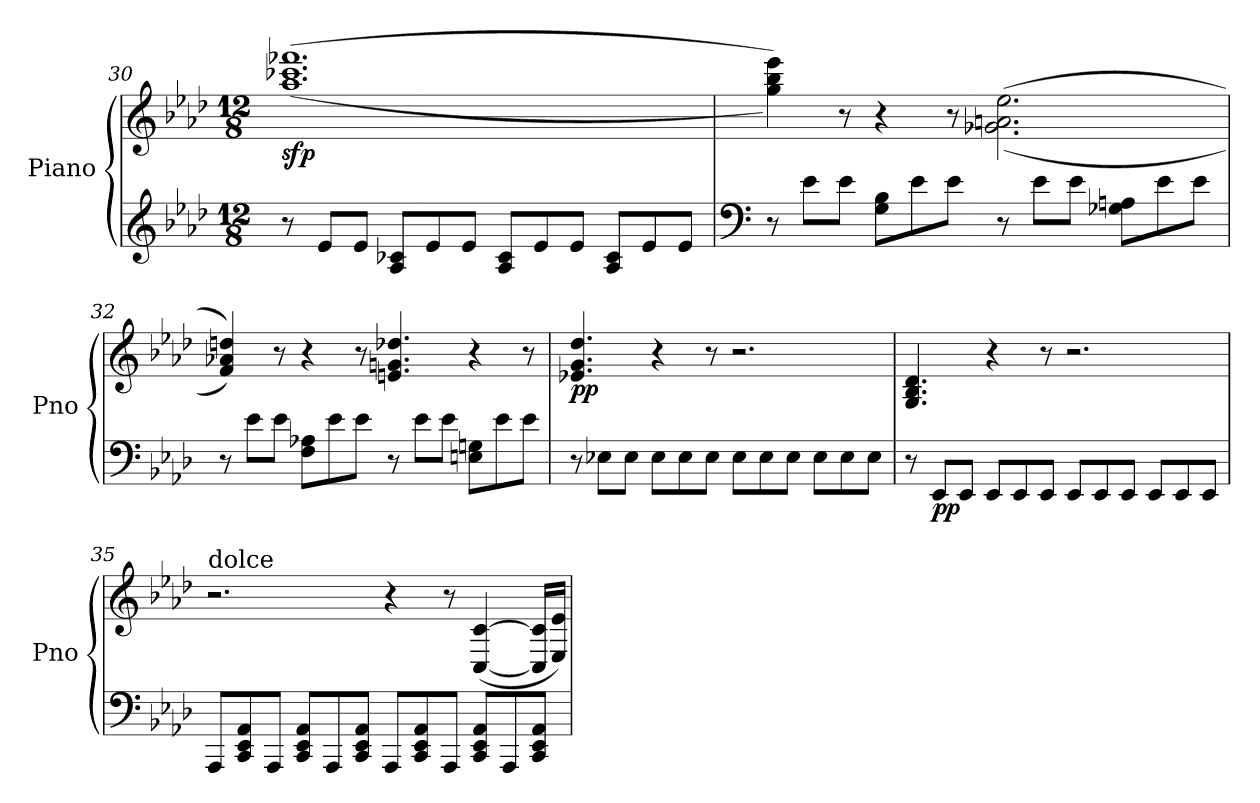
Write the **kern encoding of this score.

**kern	**kern	**dynam
*part1	*part1	*part1
*staff2	*staff1	*staff1/2
*I"Piano	*	*
*I'Pno	*	*
!!LO:LB:g=z
*clefG2	*clefG2	*
*k[b-e-a-d-]	*k[b-e-a-d-]	*
*A-:	*A-:	*
*M12/8	*M12/8	*
=30	=30	=30
!	!	!LO:DY:b
8r	(>(>1.aa- 1.ccc-X 1.fff-X	sfp
8e-/L	.	.
8e-/J	.	.
8A-/ 8c-X/L	.	.
8e-/	.	.
8e-/J	.	.
8A-/ 8c-/L	.	.
8e-/	.	.
8e-/J	.	.
8A-/ 8c-/L	.	.
8e-/	.	.
8e-/J	.	.
=31	=31	=31
*clefF4	*	*
8r	4gg\ 4bb-\ 4eee-\))	.
8e-\L	.	.
8e-\J	8r	.
8G\ 8B-\L	4r	.
8e-\	.	.
8e-\J	8r	.
8r	(>(>2.g-X\ 2.an\ 2.ee-\	.
8e-\L	.	.
8e-\J	.	.
8G-X\ 8An\L	.	.
8e-\	.	.
8e-\J	.	.
!!LO:LB:g=z
=32	=32	=32
8r	4f/ 4a-X/ 4ddn/))	.
8e-\L	.	.
8e-\J	8r	.
8F\ 8A-X\L	4r	.
8e-\	.	.
8e-\J	8r	.
8r	4.en/ 4.gn/ 4.dd-X/	.
8e-\L	.	.
8e-\J	.	.
8En\ 8Gn\L	4r	.
8e-\	.	.
8e-\J	8r	.
=33	=33	=33
!	!	!LO:DY:b
8r	4.e-X/ 4.g/ 4.dd-/	pp
8E-X\L	.	.
8E-\J	.	.
8E-\L	4r	.
8E-\	.	.
8E-\J	8r	.
8E-\L	2.r	.
8E-\	.	.
8E-\J	.	.
8E-\L	.	.
8E-\	.	.
8E-\J	.	.
!!LO:LB:g=z
=34	=34	=34
8r	4.G/ 4.B-/ 4.d-/	.
!	!	!LO:DY:b=2
8EE-/L	.	pp
8EE-/J	.	.
8EE-/L	4r	.
8EE-/	.	.
8EE-/J	8r	.
8EE-/L	2.r	.
8EE-/	.	.
8EE-/J	.	.
8EE-/L	.	.
8EE-/	.	.
8EE-/J	.	.
=35	=35	=35
!	!LO:TX:a:t=dolce	!
8AAA-/L	2.r	.
8CC/ 8EE-/ 8AA-/	.	.
8AAA-/J	.	.
8CC/ 8EE-/ 8AA-/L	.	.
8AAA-/	.	.
8CC/ 8EE-/ 8AA-/J	.	.
8AAA-/L	4r	.
8CC/ 8EE-/ 8AA-/	.	.
8AAA-/J	8r	.
8CC/ 8EE-/ 8AA-/L	(<[4C/ [4c/	.
8AAA-/	.	.
8CC/ 8EE-/ 8AA-/J	16C/] 16c/]LL	.
.	16E-/ 16e-/JJ)	.
=	=	=
*-	*-	*-
